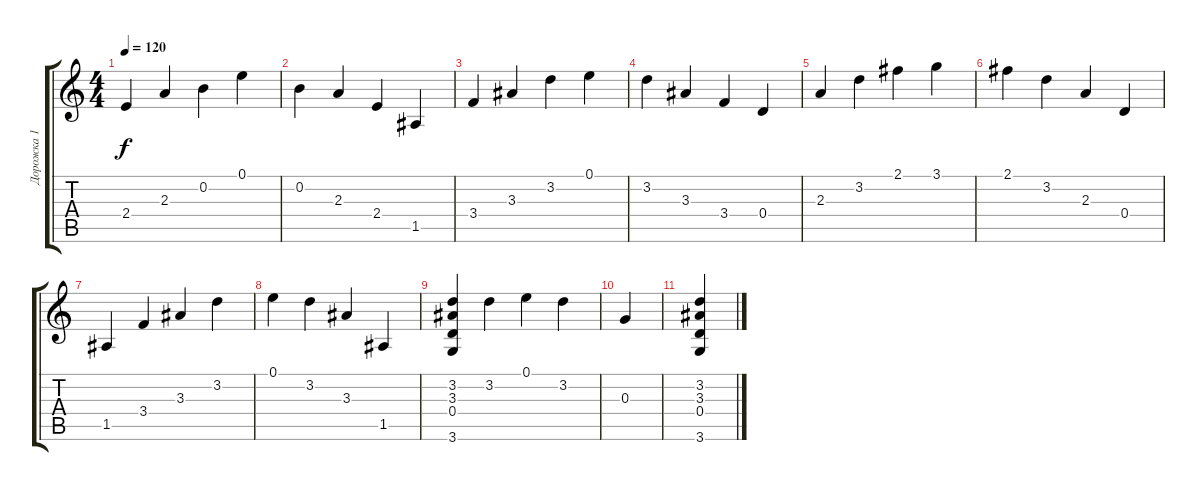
\track ("Дорожка 1" "Дорожка 1") {instrument acousticguitarsteel}
\staff {score tabs}
\tuning (E4 B3 G3 D3 A2 E2) {hide}
\ts (4 4)
\tempo 120
\clef g2
\ks c
2.4.4{dy f} 2.3.4 0.2.4 0.1.4 |
0.2.4 2.3.4 2.4.4 1.5.4 |
3.4.4 3.3.4 3.2.4 0.1.4 |
3.2.4 3.3.4 3.4.4 0.4.4 |
2.3.4 3.2.4 2.1.4 3.1.4 |
2.1.4 3.2.4 2.3.4 0.4.4 |
1.5.4 3.4.4 3.3.4 3.2.4 |
0.1.4 3.2.4 3.3.4 1.5.4 |
(3.2 3.3 0.4 3.6).4 3.2.4 0.1.4 3.2.4 |
0.3.4 |
(3.2 3.3 0.4 3.6).4
